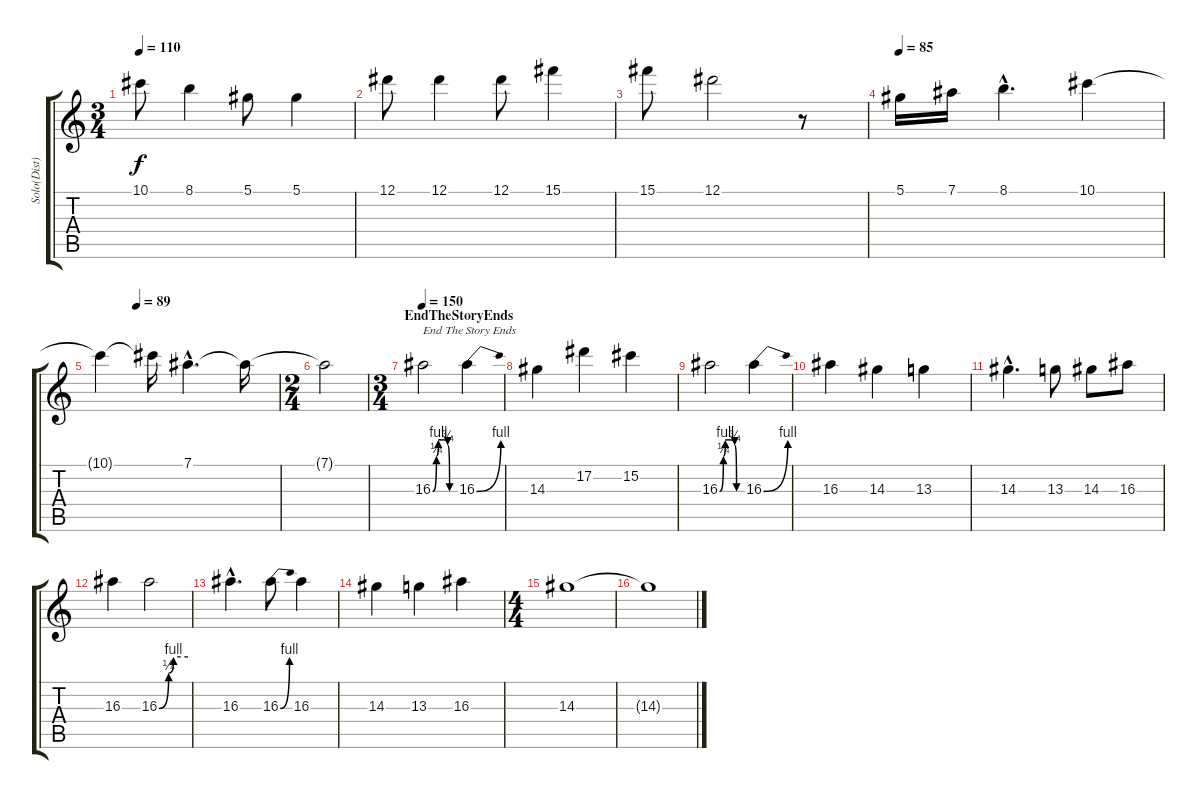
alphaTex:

\track ("Solo(Dist)" "Solo(Dist)") {instrument distortionguitar}
\staff {score tabs}
\tuning (Eb4 Bb3 Gb3 Db3 Ab2 Eb2) {hide}
\ts (3 4)
\tempo 110
\clef g2
\ks c
10.1.8{dy f} 8.1.4 5.1.8 5.1.4 |
12.1.8 12.1.4 12.1.8 15.1.4 |
15.1.8 12.1.2 r.8 |
\tempo 85
5.1.16 7.1.16 8.1{hac}.4{d} 10.1.4 |
\tempo (89 0.20833333333333334)
10.1{t}.4 10.1{t}.16 7.1{hac}.4{d} 7.1{t}.16 |
\ts (2 4)
7.1{t}.2 |
\ts (3 4)
\section ("" "EndTheStoryEnds")
\tempo 150
16.3{be (custom 0 0 10 1 15 4 30 4 40 3 45 0 60 0)}.2{txt "End The Story Ends" volume 10 instrument distortionguitar} 16.3{be (bend 0 0 60 4)}.4 |
14.3.4 17.2.4 15.2.4 |
16.3{be (custom 0 0 10 1 15 4 30 4 40 3 45 0 60 0)}.2 16.3{be (bend 0 0 60 4)}.4 |
16.3.4 14.3.4 13.3.4 |
14.3{hac}.4{d} 13.3.8 14.3.8 16.3.8 |
16.3.4 16.3{be (custom 0 0 20 1 30 4 60 4)}.2 |
16.3{hac}.4{d} 16.3{be (bend 0 0 60 4)}.8 16.3.4 |
14.3.4 13.3.4 16.3.4 |
\ts (4 4)
14.3.1 |
14.3{t}.1
